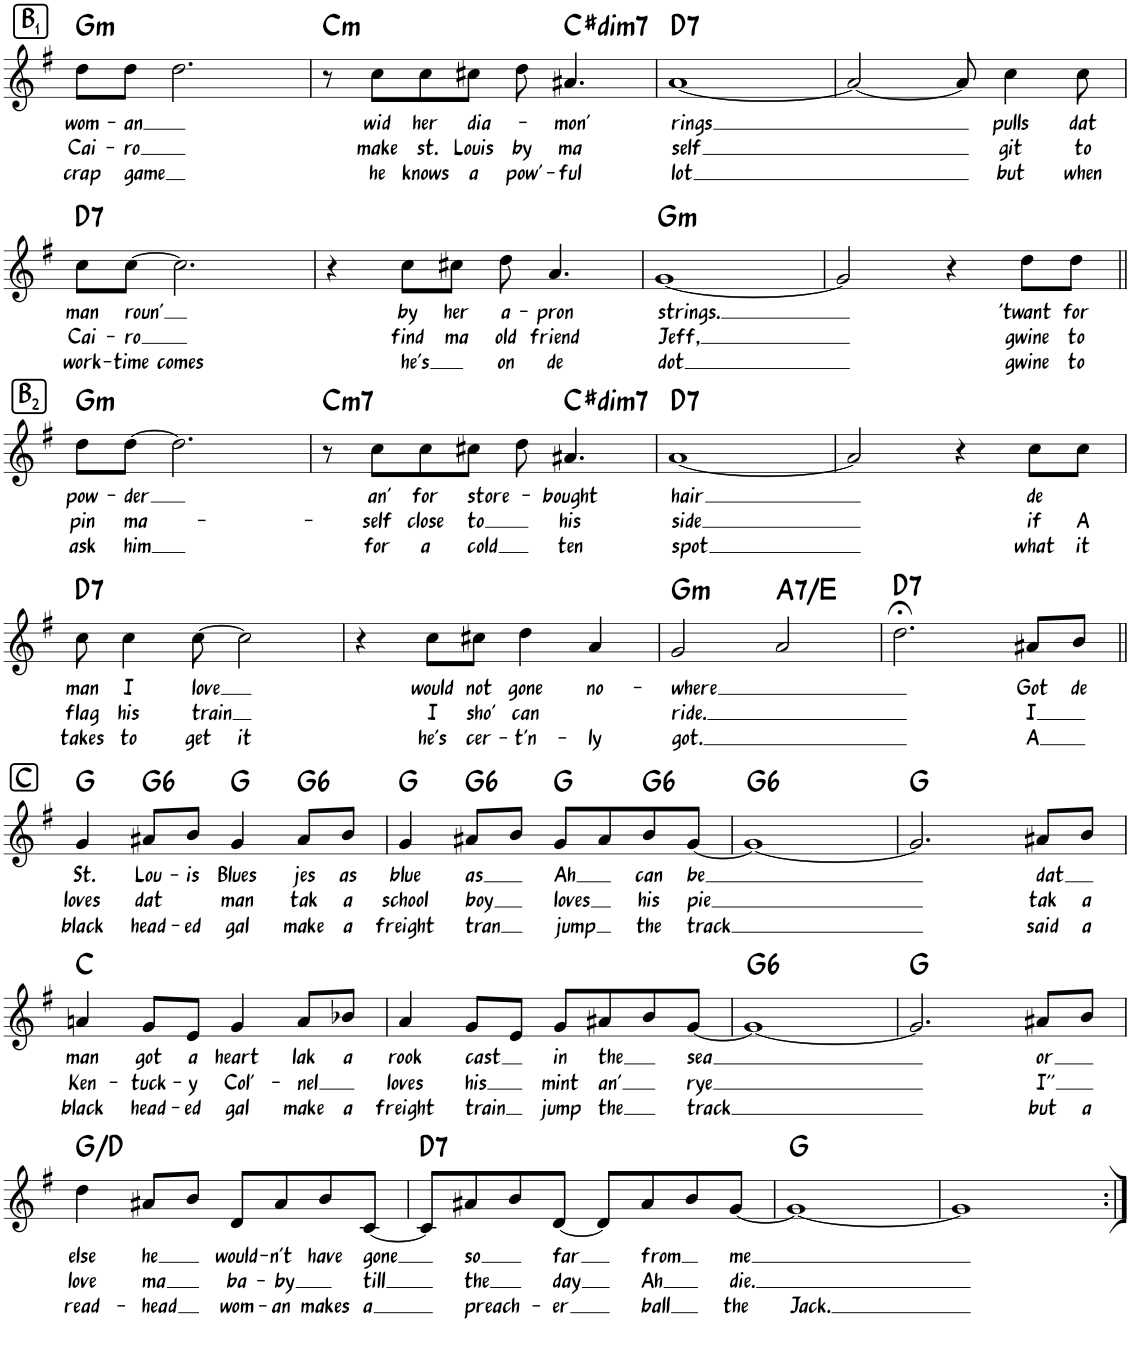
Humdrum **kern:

**kern	**text	**text	**text	**harte
*part1	*part1	*part1	*part1	*part1
*staff1	*staff1	*staff1	*staff1	*
*I"Piano	*	*	*	*
*I'Pno.	*	*	*	*
!!LO:PB:g=z
*clefG2	*	*	*	*
*k[f#]	*	*	*	*
*M4/4	*	*	*	*
!!LO:REH:place=s1:a:t=1
!!LO:REH:place=s1:a:rj:fs=14:t=B
=34	=34	=34	=34	=34
!	!LO:LY:b	!LO:LY:b	!LO:LY:b	!LO:H:kt=m
8dd\L	wom-	Cai-	crap	G:min
!	!LO:LY:b	!LO:LY:b	!LO:LY:b	!
8dd\J	-an	-ro	game	.
2.dd\	.	.	.	.
=35	=35	=35	=35	=35
!	!	!	!	!LO:H:kt=m
8r	.	.	.	C:min
!	!LO:LY:b	!LO:LY:b	!LO:LY:b	!
8cc\L	wid	make	he	.
!	!LO:LY:b	!LO:LY:b	!LO:LY:b	!
8cc\	her	st.	knows	.
!	!LO:LY:b	!LO:LY:b	!LO:LY:b	!
8cc#X\J	dia-	Louis	a	.
!	!	!LO:LY:b	!LO:LY:b	!
8dd\	.	by	pow'-	.
!	!LO:LY:b	!LO:LY:b	!LO:LY:b	!LO:H:kt=dim7
4.a#X/	-mon'	ma	-ful	C#:dim7
=36	=36	=36	=36	=36
!	!LO:LY:b	!LO:LY:b	!LO:LY:b	!LO:H:kt=7
[1a	rings	self	lot	D:7
=37	=37	=37	=37	=37
2a/_	.	.	.	.
8a/]	.	.	.	.
!	!LO:LY:b	!LO:LY:b	!LO:LY:b	!
4cc\	pulls	git	but	.
!	!LO:LY:b	!LO:LY:b	!LO:LY:b	!
8cc\	dat	to	when	.
!!LO:LB:g=z
=38	=38	=38	=38	=38
!	!LO:LY:b	!LO:LY:b	!LO:LY:b	!LO:H:kt=7
8cc\L	man	Cai-	work-	D:7
!	!LO:LY:b	!LO:LY:b	!LO:LY:b	!
[8cc\J	roun'	-ro	-time	.
!	!	!	!LO:LY:b	!
2.cc\]	.	.	comes	.
=39	=39	=39	=39	=39
4r	.	.	.	.
!	!LO:LY:b	!LO:LY:b	!LO:LY:b	!
8cc\L	by	find	he's	.
!	!LO:LY:b	!LO:LY:b	!	!
8cc#X\J	her	ma	.	.
!	!LO:LY:b	!LO:LY:b	!LO:LY:b	!
8dd\	a-	old	on	.
!	!LO:LY:b	!LO:LY:b	!LO:LY:b	!
4.a/	-pron	friend	de	.
=40	=40	=40	=40	=40
!	!LO:LY:b	!LO:LY:b	!LO:LY:b	!LO:H:kt=m
[1g	strings.	Jeff,	dot	G:min
=41	=41	=41	=41	=41
2g/]	.	.	.	.
4r	.	.	.	.
!	!LO:LY:b	!LO:LY:b	!LO:LY:b	!
8dd\L	'twant	gwine	gwine	.
!	!LO:LY:b	!LO:LY:b	!LO:LY:b	!
8dd\J	for	to	to	.
!!LO:LB:g=z
!!LO:REH:place=s1:a:t=2
!!LO:REH:place=s1:a:rj:fs=14:t=B
=42||	=42||	=42||	=42||	=42||
!	!LO:LY:b	!LO:LY:b	!LO:LY:b	!LO:H:kt=m
8dd\L	pow-	pin	ask	G:min
!	!LO:LY:b	!LO:LY:b	!LO:LY:b	!
[8dd\J	-der	ma-	him	.
2.dd\]	.	.	.	.
=43	=43	=43	=43	=43
!	!	!	!	!LO:H:kt=m7
8r	.	.	.	C:min7
!	!LO:LY:b	!LO:LY:b	!LO:LY:b	!
8cc\L	an'	-self	for	.
!	!LO:LY:b	!LO:LY:b	!LO:LY:b	!
8cc\	for	close	a	.
!	!LO:LY:b	!LO:LY:b	!LO:LY:b	!
8cc#X\J	store-	to	cold	.
8dd\	.	.	.	.
!	!LO:LY:b	!LO:LY:b	!LO:LY:b	!LO:H:kt=dim7
4.a#X/	-bought	his	ten	C#:dim7
=44	=44	=44	=44	=44
!	!LO:LY:b	!LO:LY:b	!LO:LY:b	!LO:H:kt=7
[1a	hair	side	spot	D:7
=45	=45	=45	=45	=45
2a/]	.	.	.	.
4r	.	.	.	.
!	!LO:LY:b	!LO:LY:b	!LO:LY:b	!
8cc\L	de	if	what	.
!	!	!LO:LY:b	!LO:LY:b	!
8cc\J	.	A	it	.
!!LO:LB:g=z
=46	=46	=46	=46	=46
!	!LO:LY:b	!LO:LY:b	!LO:LY:b	!LO:H:kt=7
8cc\	man	flag	takes	D:7
!	!LO:LY:b	!LO:LY:b	!LO:LY:b	!
4cc\	I	his	to	.
!	!LO:LY:b	!LO:LY:b	!LO:LY:b	!
[8cc\	love	train	get	.
!	!	!	!LO:LY:b	!
2cc\]	.	.	it	.
=47	=47	=47	=47	=47
4r	.	.	.	.
!	!LO:LY:b	!LO:LY:b	!LO:LY:b	!
8cc\L	would	I	he's	.
!	!LO:LY:b	!LO:LY:b	!LO:LY:b	!
8cc#X\J	not	sho'	cer-	.
!	!LO:LY:b	!LO:LY:b	!LO:LY:b	!
4dd\	gone	can	-t'n-	.
!	!LO:LY:b	!	!LO:LY:b	!
4a/	no-	.	-ly	.
=48	=48	=48	=48	=48
!	!LO:LY:b	!LO:LY:b	!LO:LY:b	!LO:H:kt=m
2g/	-where	ride.	got.	G:min
!	!	!	!	!LO:H:kt=7
2a/	.	.	.	A:7/5
=49	=49	=49	=49	=49
!	!	!	!	!LO:H:kt=7
2.dd;<\	.	.	.	D:7
!	!LO:LY:b	!LO:LY:b	!LO:LY:b	!
8a#X/L	Got	I	A	.
!	!LO:LY:b	!	!	!
8b/J	de	.	.	.
!!LO:LB:g=z
!!LO:REH:place=s1:a:rj:fs=14:t=C
=50||	=50||	=50||	=50||	=50||
!	!LO:LY:b	!LO:LY:b	!LO:LY:b	!
4g/	St.	loves	black	G:maj
!	!LO:LY:b	!LO:LY:b	!LO:LY:b	!LO:H:kt=6
8a#X/L	Lou-	dat	head-	G:maj6
!	!LO:LY:b	!	!LO:LY:b	!
8b/J	-is	.	-ed	.
!	!LO:LY:b	!LO:LY:b	!LO:LY:b	!
4g/	Blues	man	gal	G:maj
!	!LO:LY:b	!LO:LY:b	!LO:LY:b	!LO:H:kt=6
8a#/L	jes	tak	make	G:maj6
!	!LO:LY:b	!LO:LY:b	!LO:LY:b	!
8b/J	as	a	a	.
=51	=51	=51	=51	=51
!	!LO:LY:b	!LO:LY:b	!LO:LY:b	!
4g/	blue	school	freight	G:maj
!	!LO:LY:b	!LO:LY:b	!LO:LY:b	!LO:H:kt=6
8a#X/L	as	boy	tran	G:maj6
8b/J	.	.	.	.
!	!LO:LY:b	!LO:LY:b	!LO:LY:b	!
8g/L	Ah	loves	jump	G:maj
8a#/	.	.	.	.
!	!LO:LY:b	!LO:LY:b	!LO:LY:b	!LO:H:kt=6
8b/	can	his	the	G:maj6
!	!LO:LY:b	!LO:LY:b	!LO:LY:b	!
[8g/J	be	pie	track	.
=52	=52	=52	=52	=52
!	!	!	!	!LO:H:kt=6
1g_	.	.	.	G:maj6
=53	=53	=53	=53	=53
2.g/]	.	.	.	G:maj
!	!LO:LY:b	!LO:LY:b	!LO:LY:b	!
8a#X/L	dat	tak	said	.
!	!	!LO:LY:b	!LO:LY:b	!
8b/J	.	a	a	.
!!LO:LB:g=z
=54	=54	=54	=54	=54
!	!LO:LY:b	!LO:LY:b	!LO:LY:b	!
4an/	man	Ken-	black	C:maj
!	!LO:LY:b	!LO:LY:b	!LO:LY:b	!
8g/L	got	-tuck-	head-	.
!	!LO:LY:b	!LO:LY:b	!LO:LY:b	!
8e/J	a	-y	-ed	.
!	!LO:LY:b	!LO:LY:b	!LO:LY:b	!
4g/	heart	Col'-	gal	.
!	!LO:LY:b	!LO:LY:b	!LO:LY:b	!
8a/L	lak	-nel	make	.
!	!LO:LY:b	!	!LO:LY:b	!
8b-X/J	a	.	a	.
=55	=55	=55	=55	=55
!	!LO:LY:b	!LO:LY:b	!LO:LY:b	!
4a/	rook	loves	freight	.
!	!LO:LY:b	!LO:LY:b	!LO:LY:b	!
8g/L	cast	his	train	.
8e/J	.	.	.	.
!	!LO:LY:b	!LO:LY:b	!LO:LY:b	!
8g/L	in	mint	jump	.
!	!LO:LY:b	!LO:LY:b	!LO:LY:b	!
8a#X/	the	an'	the	.
8b/	.	.	.	.
!	!LO:LY:b	!LO:LY:b	!LO:LY:b	!
[8g/J	sea	rye	track	.
=56	=56	=56	=56	=56
!	!	!	!	!LO:H:kt=6
1g_	.	.	.	G:maj6
=57	=57	=57	=57	=57
2.g/]	.	.	.	G:maj
!	!LO:LY:b	!LO:LY:b	!LO:LY:b	!
8a#X/L	or	I''	but	.
!	!	!	!LO:LY:b	!
8b/J	.	.	a	.
!!LO:LB:g=z
=58	=58	=58	=58	=58
!	!LO:LY:b	!LO:LY:b	!LO:LY:b	!
4dd\	else	love	read-	G:maj/5
!	!LO:LY:b	!LO:LY:b	!LO:LY:b	!
8a#X/L	he	ma	-head	.
8b/J	.	.	.	.
!	!LO:LY:b	!LO:LY:b	!LO:LY:b	!
8d/L	would-	ba-	wom-	.
!	!LO:LY:b	!LO:LY:b	!LO:LY:b	!
8a#/	-n't	-by	-an	.
!	!LO:LY:b	!	!LO:LY:b	!
8b/	have	.	makes	.
!	!LO:LY:b	!LO:LY:b	!LO:LY:b	!
[8c/J	gone	till	a	.
=59	=59	=59	=59	=59
!	!	!	!	!LO:H:kt=7
8c/L]	.	.	.	D:7
!	!LO:LY:b	!LO:LY:b	!LO:LY:b	!
8a#X/	so	the	preach-	.
8b/	.	.	.	.
!	!LO:LY:b	!LO:LY:b	!LO:LY:b	!
[8d/J	far	day	-er	.
8d/L]	.	.	.	.
!	!LO:LY:b	!LO:LY:b	!LO:LY:b	!
8a#/	from	Ah	ball	.
8b/	.	.	.	.
!	!LO:LY:b	!LO:LY:b	!LO:LY:b	!
[8g/J	me	die.	the	.
=60	=60	=60	=60	=60
!	!	!	!LO:LY:b	!
1g_	.	.	Jack.	G:maj
=61	=61	=61	=61	=61
1g]	.	.	.	.
=:|!	=:|!	=:|!	=:|!	=:|!
*-	*-	*-	*-	*-
